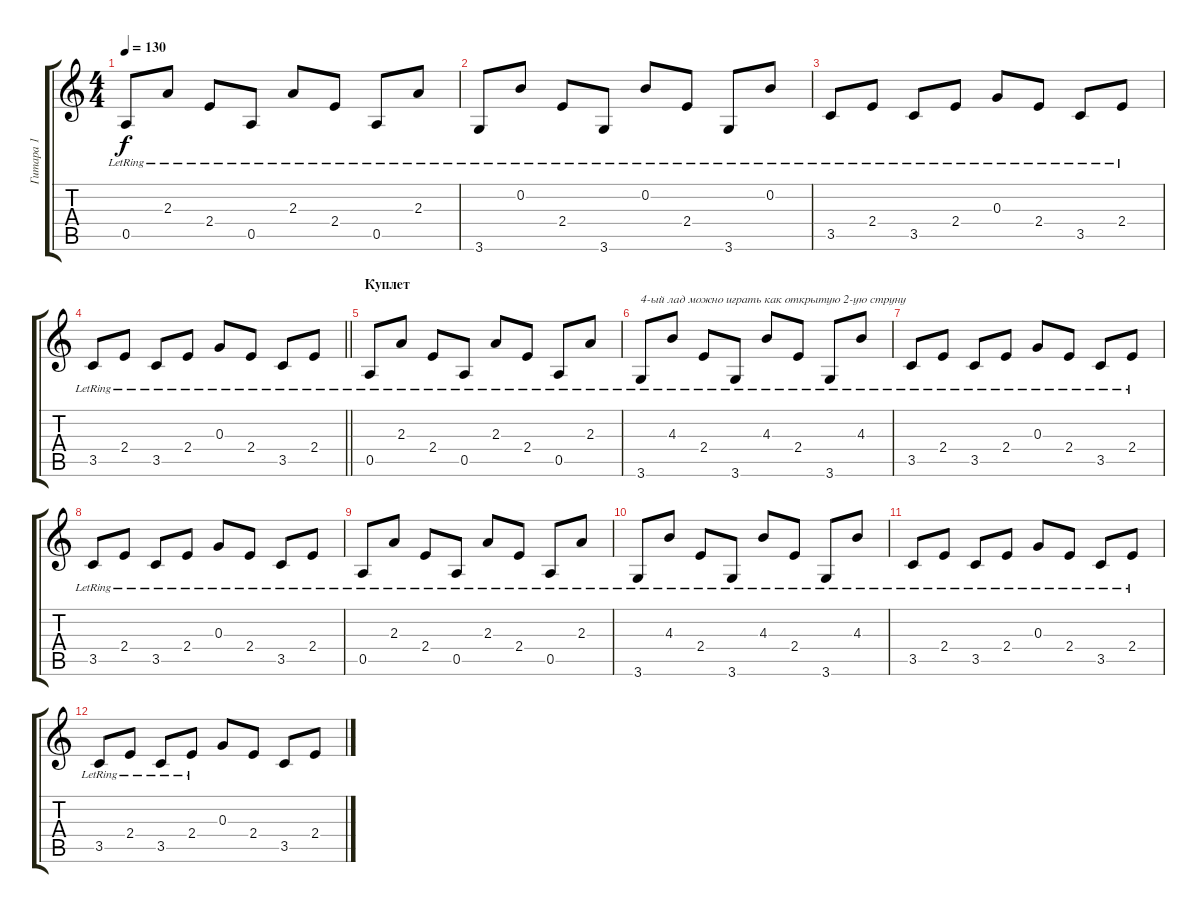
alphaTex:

\track ("Гитара 1" "Гитара 1") {instrument acousticguitarsteel}
\staff {score tabs}
\tuning (E4 B3 G3 D3 A2 E2) {hide}
\ts (4 4)
\tempo 130
\clef g2
\ks c
0.5{lr}.8{dy f} 2.3{lr}.8 2.4{lr}.8 0.5{lr}.8 2.3{lr}.8 2.4{lr}.8 0.5{lr}.8 2.3{lr}.8 |
3.6{lr}.8 0.2{lr}.8 2.4{lr}.8 3.6{lr}.8 0.2{lr}.8 2.4{lr}.8 3.6{lr}.8 0.2{lr}.8 |
3.5{lr}.8 2.4{lr}.8 3.5{lr}.8 2.4{lr}.8 0.3{lr}.8 2.4{lr}.8 3.5{lr}.8 2.4{lr}.8 |
\barLineRight lightlight
3.5{lr}.8 2.4{lr}.8 3.5{lr}.8 2.4{lr}.8 0.3{lr}.8 2.4{lr}.8 3.5{lr}.8 2.4{lr}.8 |
\section ("" "Куплет")
0.5{lr}.8 2.3{lr}.8 2.4{lr}.8 0.5{lr}.8 2.3{lr}.8 2.4{lr}.8 0.5{lr}.8 2.3{lr}.8 |
3.6{lr}.8{txt "4-ый лад можно играть как открытую 2-ую струну"} 4.3{lr}.8 2.4{lr}.8 3.6{lr}.8 4.3{lr}.8 2.4{lr}.8 3.6{lr}.8 4.3{lr}.8 |
3.5{lr}.8 2.4{lr}.8 3.5{lr}.8 2.4{lr}.8 0.3{lr}.8 2.4{lr}.8 3.5{lr}.8 2.4{lr}.8 |
3.5{lr}.8 2.4{lr}.8 3.5{lr}.8 2.4{lr}.8 0.3{lr}.8 2.4{lr}.8 3.5{lr}.8 2.4{lr}.8 |
0.5{lr}.8 2.3{lr}.8 2.4{lr}.8 0.5{lr}.8 2.3{lr}.8 2.4{lr}.8 0.5{lr}.8 2.3{lr}.8 |
3.6{lr}.8 4.3{lr}.8 2.4{lr}.8 3.6{lr}.8 4.3{lr}.8 2.4{lr}.8 3.6{lr}.8 4.3{lr}.8 |
3.5{lr}.8 2.4{lr}.8 3.5{lr}.8 2.4{lr}.8 0.3{lr}.8 2.4{lr}.8 3.5{lr}.8 2.4{lr}.8 |
3.5{lr}.8 2.4{lr}.8 3.5{lr}.8 2.4{lr}.8 0.3.8 2.4.8 3.5.8 2.4.8
